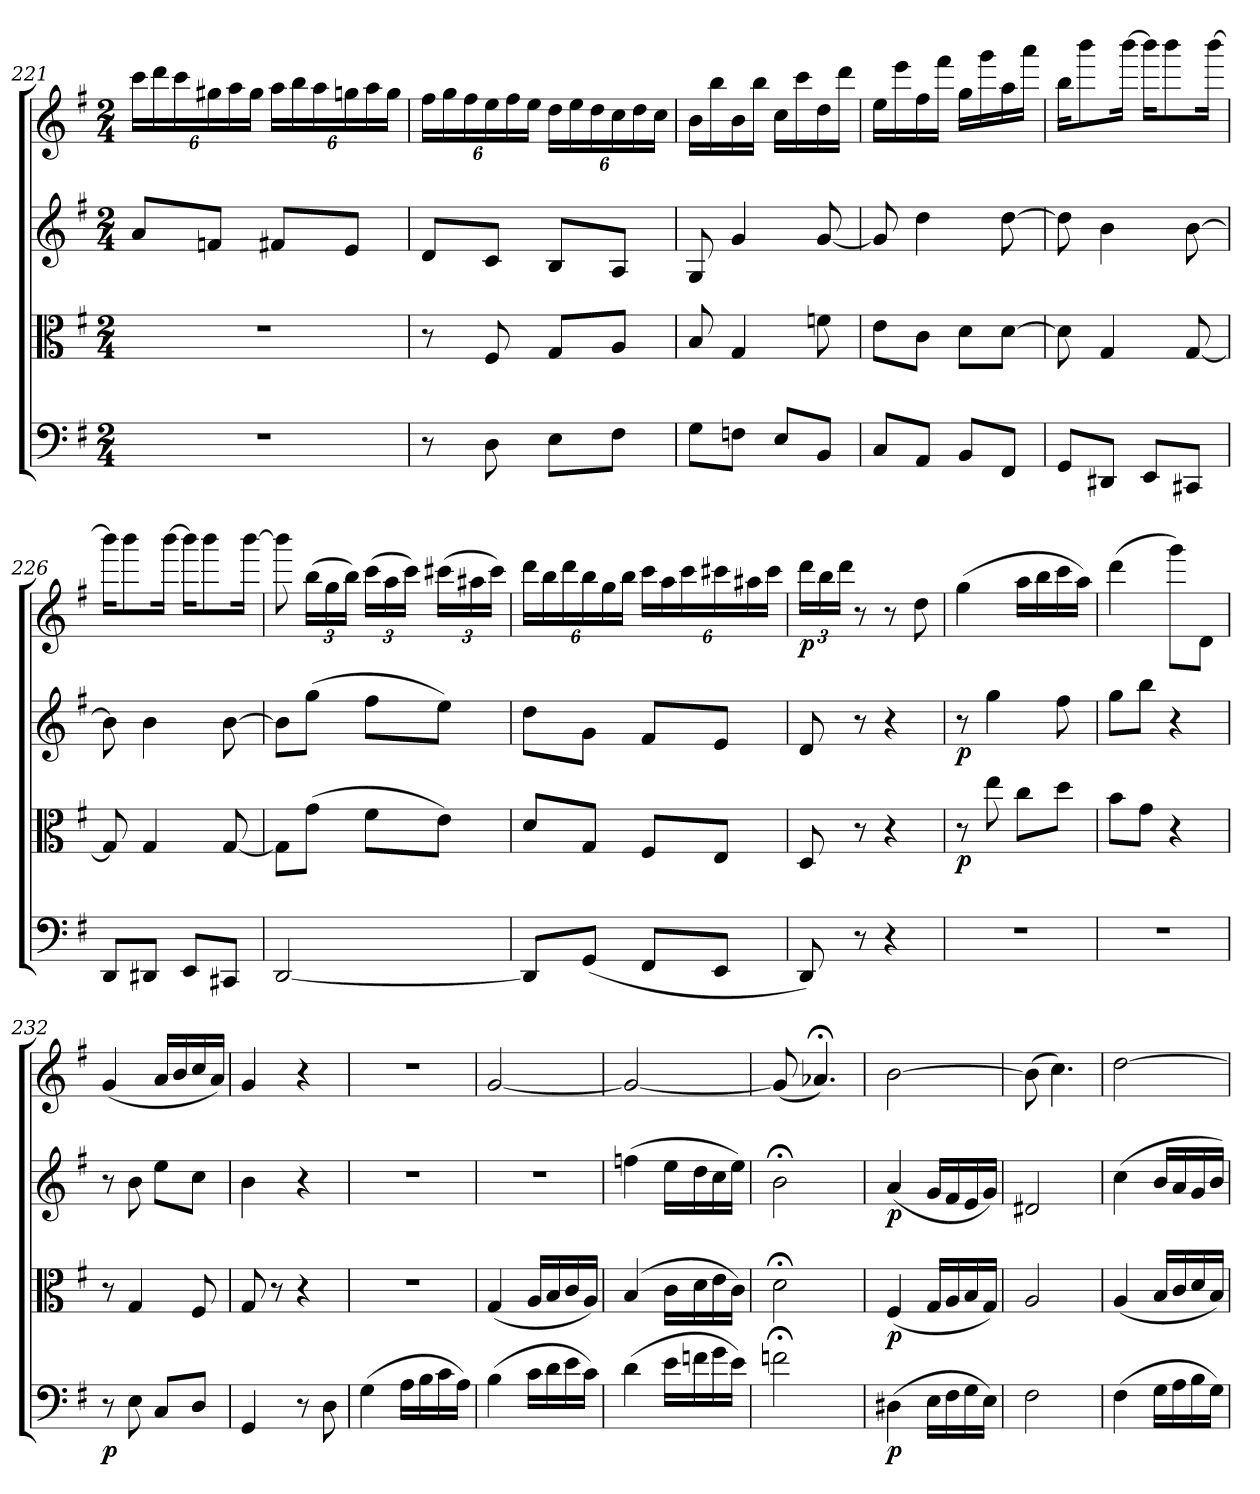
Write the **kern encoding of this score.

**kern	**dynam	**kern	**dynam	**kern	**dynam	**kern	**dynam
*part4	*part4	*part3	*part3	*part2	*part2	*part1	*part1
*staff4	*staff4	*staff3	*staff3	*staff2	*staff2	*staff1	*staff1
*clefF4	*	*clefC3	*	*clefG2	*	*clefG2	*
*k[f#]	*	*k[f#]	*	*k[f#]	*	*k[f#]	*
*M2/4	*	*M2/4	*	*M2/4	*	*M2/4	*
*	*	*	*	*	*	*Xbrackettup	*
=221	=221	=221	=221	=221	=221	=221	=221
2r	.	2r	.	8a/L	.	24ccc\LL	.
.	.	.	.	.	.	24ddd\	.
.	.	.	.	.	.	24ccc\	.
.	.	.	.	8fn/J	.	24gg#X\	.
.	.	.	.	.	.	24aa\	.
.	.	.	.	.	.	24gg#\JJ	.
.	.	.	.	8f#X/L	.	24aa\LL	.
.	.	.	.	.	.	24bb\	.
.	.	.	.	.	.	24aa\	.
.	.	.	.	8e/J	.	24ggn\	.
.	.	.	.	.	.	24aa\	.
.	.	.	.	.	.	24gg\JJ	.
=222	=222	=222	=222	=222	=222	=222	=222
8r	.	8r	.	8d/L	.	24ff#\LL	.
.	.	.	.	.	.	24gg\	.
.	.	.	.	.	.	24ff#\	.
8D\	.	8F#/	.	8c/J	.	24ee\	.
.	.	.	.	.	.	24ff#\	.
.	.	.	.	.	.	24ee\JJ	.
8E\L	.	8G/L	.	8B/L	.	24dd\LL	.
.	.	.	.	.	.	24ee\	.
.	.	.	.	.	.	24dd\	.
8F#\J	.	8A/J	.	8A/J	.	24cc\	.
.	.	.	.	.	.	24dd\	.
.	.	.	.	.	.	24cc\JJ	.
=223	=223	=223	=223	=223	=223	=223	=223
8G\L	.	8B/	.	8G/	.	16b\LL	.
.	.	.	.	.	.	16bb\	.
8Fn\J	.	4G/	.	4g/	.	16b\	.
.	.	.	.	.	.	16bb\JJ	.
8E/L	.	.	.	.	.	16cc\LL	.
.	.	.	.	.	.	16ccc\	.
8BB/J	.	8fn\	.	[8g/	.	16dd\	.
.	.	.	.	.	.	16ddd\JJ	.
=224	=224	=224	=224	=224	=224	=224	=224
8C/L	.	8e\L	.	8g/]	.	16ee\LL	.
.	.	.	.	.	.	16eee\	.
8AA/J	.	8c\J	.	4dd\	.	16ff#\	.
.	.	.	.	.	.	16fff#\JJ	.
8BB/L	.	8d\L	.	.	.	16gg\LL	.
.	.	.	.	.	.	16ggg\	.
8FF#/J	.	[8d\J	.	[8dd\	.	16aa\	.
.	.	.	.	.	.	16aaa\JJ	.
=225	=225	=225	=225	=225	=225	=225	=225
8GG/L	.	8d\]	.	8dd\]	.	16bb\KL	.
.	.	.	.	.	.	8bbb\	.
8DD#X/J	.	4G/	.	4b\	.	.	.
.	.	.	.	.	.	[16bbb\Jk	.
8EE/L	.	.	.	.	.	16bbb\KL]	.
.	.	.	.	.	.	8bbb\	.
8CC#X/J	.	[8G/	.	[8b\	.	.	.
.	.	.	.	.	.	[16bbb\Jk	.
=226	=226	=226	=226	=226	=226	=226	=226
8DD/L	.	8G/]	.	8b\]	.	16bbb\KL]	.
.	.	.	.	.	.	8bbb\	.
8DD#X/J	.	4G/	.	4b\	.	.	.
.	.	.	.	.	.	[16bbb\Jk	.
8EE/L	.	.	.	.	.	16bbb\KL]	.
.	.	.	.	.	.	8bbb\	.
8CC#X/J	.	[8G/	.	[8b\	.	.	.
.	.	.	.	.	.	[16bbb\Jk	.
=227	=227	=227	=227	=227	=227	=227	=227
[2DD/	.	8G\L]	.	8b\L]	.	8bbb\]	.
.	.	(8g\J	.	(8gg\J	.	(24bb\LL	.
.	.	.	.	.	.	24gg\	.
.	.	.	.	.	.	24bb\JJ)	.
.	.	8f#\L	.	8ff#\L	.	(24ccc\LL	.
.	.	.	.	.	.	24aa\	.
.	.	.	.	.	.	24ccc\JJ)	.
.	.	8e\J)	.	8ee\J)	.	(24ccc#X\LL	.
.	.	.	.	.	.	24aa#X\	.
.	.	.	.	.	.	24ccc#\JJ)	.
=228	=228	=228	=228	=228	=228	=228	=228
8DD/L]	.	8d/L	.	8dd\L	.	24ddd\LL	.
.	.	.	.	.	.	24bb\	.
.	.	.	.	.	.	24ddd\	.
(8GG/J	.	8G/J	.	8g\J	.	24bb\	.
.	.	.	.	.	.	24gg\	.
.	.	.	.	.	.	24bb\JJ	.
8FF#/L	.	8F#/L	.	8f#/L	.	24ccc\LL	.
.	.	.	.	.	.	24aa\	.
.	.	.	.	.	.	24ccc\	.
8EE/J	.	8E/J	.	8e/J	.	24ccc#X\	.
.	.	.	.	.	.	24aa#X\	.
.	.	.	.	.	.	24ccc#\JJ	.
=229	=229	=229	=229	=229	=229	=229	=229
8DD/)	.	8D/	.	8d/	.	24ddd\LL	p
.	.	.	.	.	.	24bb\	.
.	.	.	.	.	.	24ddd\JJ	.
8r	.	8r	.	8r	.	8r	.
4r	.	4r	.	4r	.	8r	.
.	.	.	.	.	.	8dd\	.
=230	=230	=230	=230	=230	=230	=230	=230
2r	.	8r	p	8r	p	(4gg\	.
.	.	8ee\	.	4gg\	.	.	.
.	.	8cc\L	.	.	.	16aa\LL	.
.	.	.	.	.	.	16bb\	.
.	.	8dd\J	.	8ff#\	.	16ccc\	.
.	.	.	.	.	.	16aa\JJ)	.
=231	=231	=231	=231	=231	=231	=231	=231
2r	.	8b\L	.	8gg\L	.	(4ddd\	.
.	.	8g\J	.	8bb\J	.	.	.
.	.	4r	.	4r	.	8ggg\L)	.
.	.	.	.	.	.	8d\J	.
=232	=232	=232	=232	=232	=232	=232	=232
8r	p	8r	.	8r	.	(4g/	.
8E\	.	4G/	.	8b\	.	.	.
8C/L	.	.	.	8ee\L	.	16a/LL	.
.	.	.	.	.	.	16b/	.
8D/J	.	8F#/	.	8cc\J	.	16cc/	.
.	.	.	.	.	.	16a/JJ)	.
=233	=233	=233	=233	=233	=233	=233	=233
4GG/	.	8G/	.	4b\	.	4g/	.
.	.	8r	.	.	.	.	.
8r	.	4r	.	4r	.	4r	.
8D\	.	.	.	.	.	.	.
=234	=234	=234	=234	=234	=234	=234	=234
(4G\	.	2r	.	2r	.	2r	.
16A\LL	.	.	.	.	.	.	.
16B\	.	.	.	.	.	.	.
16c\	.	.	.	.	.	.	.
16A\JJ)	.	.	.	.	.	.	.
=235	=235	=235	=235	=235	=235	=235	=235
(4B\	.	(4G/	.	2r	.	[2g/	.
16c\LL	.	16A/LL	.	.	.	.	.
16d\	.	16B/	.	.	.	.	.
16e\	.	16c/	.	.	.	.	.
16c\JJ)	.	16A/JJ)	.	.	.	.	.
=236	=236	=236	=236	=236	=236	=236	=236
(4d\	.	(4B/	.	(4ffn\	.	2g/_	.
16e\LL	.	16c\LL	.	16ee\LL	.	.	.
16fn\	.	16d\	.	16dd\	.	.	.
16g\	.	16e\	.	16cc\	.	.	.
16e\JJ)	.	16c\JJ)	.	16ee\JJ)	.	.	.
=237	=237	=237	=237	=237	=237	=237	=237
2fn;<\	.	2d;<\	.	2b;<\	.	(8g/]	.
.	.	.	.	.	.	4.a-X;</)	.
=238	=238	=238	=238	=238	=238	=238	=238
(4D#X\	p	(4F#/	p	(4a/	p	[2b\	.
16E\LL	.	16G/LL	.	16g/LL	.	.	.
16F#\	.	16A/	.	16f#/	.	.	.
16G\	.	16B/	.	16e/	.	.	.
16E\JJ)	.	16G/JJ)	.	16g/JJ)	.	.	.
=239	=239	=239	=239	=239	=239	=239	=239
2F#\	.	2A/	.	2d#X/	.	(8b\]	.
.	.	.	.	.	.	4.cc\)	.
=240	=240	=240	=240	=240	=240	=240	=240
(4F#\	.	(4A/	.	(4cc\	.	[2dd\	.
16G\LL	.	16B/LL	.	16b/LL	.	.	.
16A\	.	16c/	.	16a/	.	.	.
16B\	.	16d/	.	16g/	.	.	.
16G\JJ)	.	16B/JJ)	.	16b/JJ)	.	.	.
=	=	=	=	=	=	=	=
*-	*-	*-	*-	*-	*-	*-	*-
